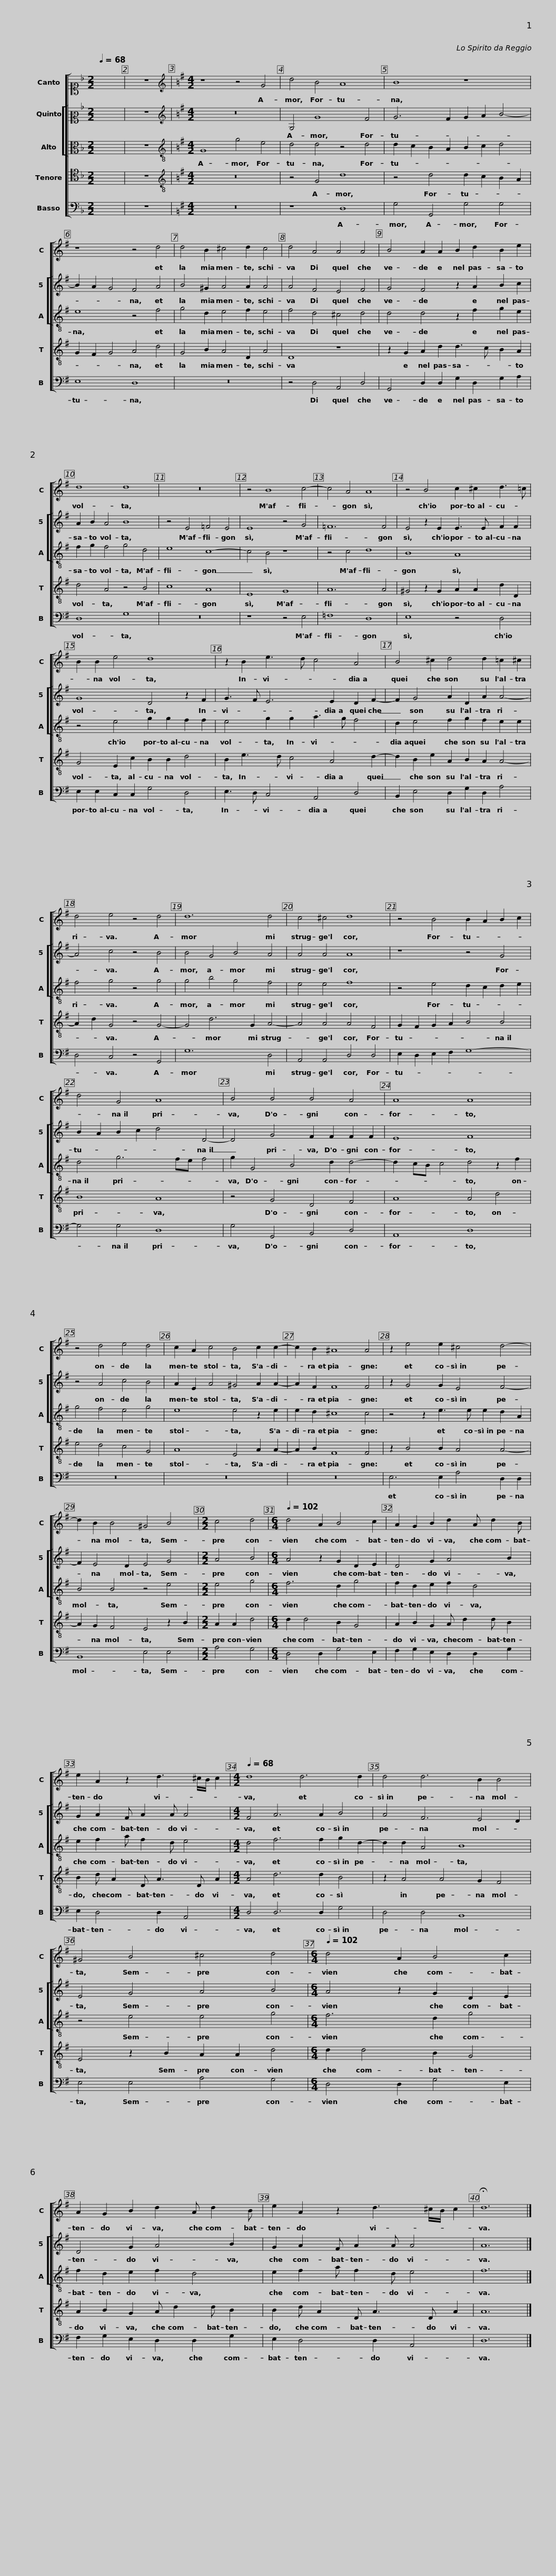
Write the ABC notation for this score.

X:1
%%score [ 1 [ 2 3 ] 4 5 ]
L:1/8
Q:1/4=68
M:2/2
I:linebreak $
K:F
V:1 alto1
V:2 alto2
V:3 alto
V:4 tenor
V:5 bass
V:1
 x8 | z8 |[K:G][M:4/2][K:treble] z8 z4 G4 | d4 B4 A8 | B8 z8 |$ %5
 z8 z4 d4 | d4 B2 ^c4 d2 c4 | d4 A4 A4 A4 | B4 A2 A2 B2 d2 B2 e2 |$ d8 d8 | %10
 z16 | z4 B8 c4- | c4 A4 A8 |$ z4 B4 c2 ^c2 d3 =c | B2 B2 e4 d8 | %15
 z2 B2 e3 d c4 A4 |$ B4 ^c2 d4 d2 =c2 ^c2 | d4 e4 z4 d4 | d12 d4 | c4 ^c4 d8 |$ %20
 z4 B4 B2 A2 B2 c2 | d4 G4 A8 | B4 B4 B4 A4 | A8 A8 |$ z4 d4 e4 d4 | %25
 c2 A2 c4 B4 c2 c2- | c2 B2 ^A8 A4 | z2 e4 e2 ^c4 d4- |$ d2 B2 B4 ^G4 B4 |[M:2/2] c4 d4 | %30
[M:6/4][Q:1/4=102] d4 A2 B4 c2 | A2 G2 B2 d2 A d2 B |$ e2 A2 z2 d3 ^c/B/ c2 |[M:4/2][Q:1/4=68] d8 d6 d2 | d4 d6 B2 B4 | %35
 ^G4 B4 ^c4 d4 |$[M:6/4][Q:1/4=102] d4 A2 B4 c2 | A2 G2 B2 d2 A d2 B | e2 A2 z2 d3 ^c/B/ c2 | !fermata!d12 |] %40
V:2
 x8 | z8 |[K:G][M:4/2][K:treble] z16 | G,4 G8 F4 | G6 F2 G2 A2 B4- |$ %5
 B2 A2 G4 F4 A4 | B4 ^G2 A4 A2 A4 | A4 F4 E4 F4 | G4 F4 z2 A2 B2 c2 |$ A2 B2 A4 B8 | %10
 z4 E4 =F4 E4 | E8 z4 G4 | =F12 F4 |$ E4 z2 E2 E3 E F2 F2 | G8 D4 z2 F2 | %15
 G3 F E6 E2 D2 F2- |$ F2 G4 A2 D2 A2 A4- | A4 c4 z4 B4 | B4 G4 B4 A4 | A4 A4 A8 |$ %20
 z8 z4 G4 | B2 A2 B2 c2 d4 D4- | D4 G4 F2 F2 F2 F2 | E8 F8 |$ z4 A4 c4 B4 | %25
 A2 E2 A4 ^G4 A2 A2- | A2 F2 F8 F4 | z2 G4 G2 E4 F4- |$ F2 E4 D2 E4 G4 |[M:2/2] A4 B4 | %30
[M:6/4] A4 z2 G2 D2 E2 | D4 G2 A4 B2 |$ G2 A2 F A2 A A4 |[M:4/2] F4 A6 A2 B4 | A4 F6 E4 D2 | %35
 E4 G4 A4 B4 |$[M:6/4] A4 z2 G2 D2 E2 | D4 G2 A4 B2 | G2 A2 F A2 A A4 | A12 |] %40
V:3
 x8 | z8 |[K:G][M:4/2][K:treble-8] G8 g4 e4 | d4 d4 z4 d4 | d2 c2 B2 A2 B2 c2 d4 |$ %5
 e8 z4 f4 | g4 d2 e4 f2 e4 | f4 d4 ^c4 d4 | d4 d4 z2 f2 g2 e2 |$ f2 g2 f4 g4 d4 | %10
 e8 c8- | c4 B4 z8 | z4 c4 d8 |$ B8 A8 | z4 e4 g2 g2 f2 f2 | %15
 e4 g2 g2 a3 g f4 |$ d2 e4 f2 g2 f2 e2 e2 | f4 g4 z4 g4 | g4 b4 g4 f4 | e4 e4 f8 |$ %20
 z4 e4 d2 c2 d2 e2 | d4 g6 fe f4 | g2 G4 B4 d2 d4- | d2 cB c4 d4 z2 f2 |$ g4 f4 e4 g4 | %25
 e8 e4 z2 e2 | e2 d2 ^c8 c4 | z4 z2 e3 e e2 d2 A2 |$ B4 B4 z4 e4 |[M:2/2] e4 g4 | %30
[M:6/4] f6 d2 g4 | f2 d2 e2 f2 d4 |$ e2 f2 a f2 d e4 |[M:4/2] d4 f6 f2 g2 d2- | d2 d2 A4 B8 | %35
 z4 e4 e4 g4 |$[M:6/4] f6 d2 g4 | f2 d2 e2 f2 d4 | e2 f2 a f2 d e4 | f12 |] %40
V:4
 x8 | z8 |[K:G][M:4/2][K:treble-8] z16 | z4 G4 d8 | z4 d4 d2 c2 B2 A2 |$ %5
 G2 F2 G4 A4 d4 | G4 B2 A4 D2 A4 | D8 z8 | z2 G2 A2 d2 d3 c B2 A2 |$ d4 A4 z4 B4 | %10
 c8 A8 | E8 G8 | A12 A4 |$ ^G4 z2 G2 A2 A2 d2 D2 | G4 E2 c2 B2 B2 d4 | %15
 B2 e3 d c4 A4 d2- |$ d2 B2 e2 A2 B2 A2 A4- | A2 d2 G4 z4 G4- | G4 d6 G2 A4- | A4 A4 A4 F4 |$ %20
 G2 F2 G2 A2 B4 B4 | B8 A8 | z4 G4 D4 F4 | A8 A4 d4 |$ e4 d4 c4 G4 | %25
 A8 E4 A2 A2- | A2 B2 F8 F4 | z2 B4 B2 A4 A4- |$ A2 G2 F4 E4 z2 B2 |[M:2/2] A2 A2 d4 | %30
[M:6/4] d2 d4 B2 G4 | A2 B2 G2 A d2 d B2 |$ B2 d A2 D A3 D A2 |[M:4/2] A4 d6 d2 B4 | z2 A4 A4 G2 F4 | %35
 E4 z2 B2 A2 A2 d4 |$[M:6/4] d2 d4 B2 G4 | A2 B2 G2 A d2 d B2 | B2 d A2 D A3 D A2 | A12 |] %40
V:5
 x8 | z8 |[K:G][M:4/2] z16 | z8 D,8 | G,4 G,,4 G,4 G,4 |$ %5
 E,8 D,8 | z16 | z4 D,4 A,,4 D,4 | G,,4 D,2 D,2 G,2 D,2 G,2 A,2 |$ D,8 G,8 | %10
 z16 | z8 z4 E,4 | =F,8 D,8 |$ E,8 z4 D,4 | E,2 E,2 C,2 C,2 G,4 D,4 | %15
 E,3 D, C,4 A,,4 D,4 |$ B,,2 E,4 D,2 G,2 D,2 A,4 | D,4 C,4 z4 G,,4 | G,12 D,4 | A,,4 A,,4 D,4 D,4 |$ %20
 E,2 D,2 E,2 F,2 G,8- | G,4 G,4 D,8 | G,4 G,,4 B,,4 D,4 | A,,8 D,8 |$ z16 | %25
 z16 | z16 | E,6 E,2 A,4 D,2 D,2 |$ B,,8 E,4 E,4 |[M:2/2] A,4 G,4 | %30
[M:6/4] D,4 D,2 G,4 E,2 | F,2 G,2 E,2 D,2 D,2 G,2 |$ E,2 D,4 D,2 A,,4 |[M:4/2] D,4 D,6 D,2 G,4 | D,4 D,4 B,,8 | %35
 E,4 E,4 A,4 G,4 |$[M:6/4] D,4 D,2 G,4 E,2 | F,2 G,2 E,2 D,2 D,2 G,2 | E,2 D,4 D,2 A,,4 | D,12 |] %40
